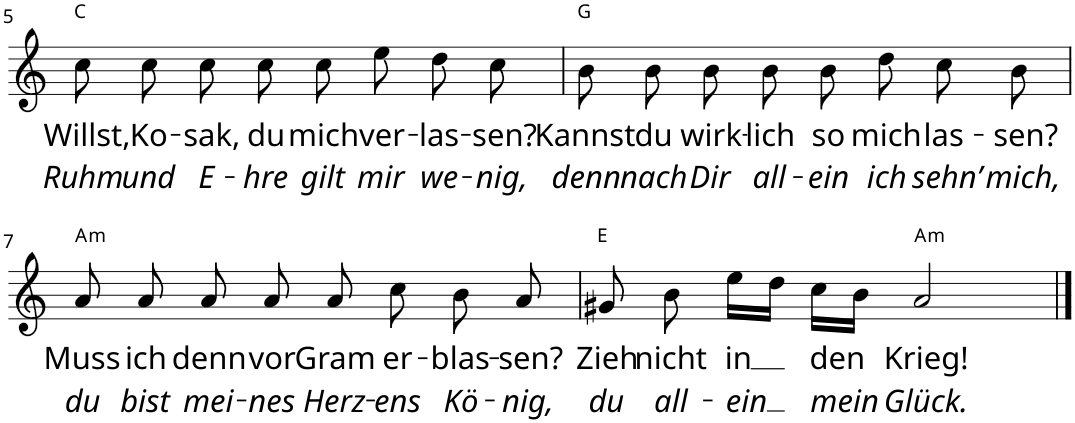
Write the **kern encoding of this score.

**kern	**text	**text	**harte
*part1	*part1	*part1	*part1
*staff1	*staff1	*staff1	*
*I"Piano	*	*	*
*I'Pno.	*	*	*
!!LO:PB:g=z
*clefG2	*	*	*
*k[]	*	*	*
*M4/4	*	*	*
=5	=5	=5	=5
!	!LO:LY:b	!LO:LY:b	!
8cc\	Willst,	Ruhm	C:maj
!	!LO:LY:b	!LO:LY:b	!
8cc\	Ko-	und	.
!	!LO:LY:b	!LO:LY:b	!
8cc\	-sak,	E-	.
!	!LO:LY:b	!LO:LY:b	!
8cc\	du	-hre	.
!	!LO:LY:b	!LO:LY:b	!
8cc\	mich	gilt	.
!	!LO:LY:b	!LO:LY:b	!
8ee\	ver-	mir	.
!	!LO:LY:b	!LO:LY:b	!
8dd\	-las-	we-	.
!	!LO:LY:b	!LO:LY:b	!
8cc\	-sen?	-nig,	.
=6	=6	=6	=6
!	!LO:LY:b	!LO:LY:b	!
8b\	Kannst	denn	G:maj
!	!LO:LY:b	!LO:LY:b	!
8b\	du	nach	.
!	!LO:LY:b	!LO:LY:b	!
8b\	wirk-	Dir	.
!	!LO:LY:b	!LO:LY:b	!
8b\	-lich	all-	.
!	!LO:LY:b	!LO:LY:b	!
8b\	so	-ein	.
!	!LO:LY:b	!LO:LY:b	!
8dd\	mich	ich	.
!	!LO:LY:b	!LO:LY:b	!
8cc\	las-	sehn’	.
!	!LO:LY:b	!LO:LY:b	!
8b\	-sen?	mich,	.
!!LO:LB:g=z
=7	=7	=7	=7
!	!LO:LY:b	!LO:LY:b	!LO:H:kt=m
8a/	Muss	du	A:min
!	!LO:LY:b	!LO:LY:b	!
8a/	ich	bist	.
!	!LO:LY:b	!LO:LY:b	!
8a/	denn	mei-	.
!	!LO:LY:b	!LO:LY:b	!
8a/	vor	-nes	.
!	!LO:LY:b	!LO:LY:b	!
8a/	Gram	Herz-	.
!	!LO:LY:b	!LO:LY:b	!
8cc\	er-	-ens	.
!	!LO:LY:b	!LO:LY:b	!
8b\	-blas-	Kö-	.
!	!LO:LY:b	!LO:LY:b	!
8a/	-sen?	-nig,	.
=8	=8	=8	=8
!	!LO:LY:b	!LO:LY:b	!
8g#X/	Zieh	du	E:maj
!	!LO:LY:b	!LO:LY:b	!
8b\	nicht	all-	.
!	!LO:LY:b	!LO:LY:b	!
16ee\LL	in	-ein	.
16dd\JJ	.	.	.
!	!LO:LY:b	!LO:LY:b	!
16cc\LL	den	mein	.
16b\JJ	.	.	.
!	!LO:LY:b	!LO:LY:b	!LO:H:kt=m
2a/	Krieg!	Glück.	A:min
==	==	==	==
*-	*-	*-	*-
